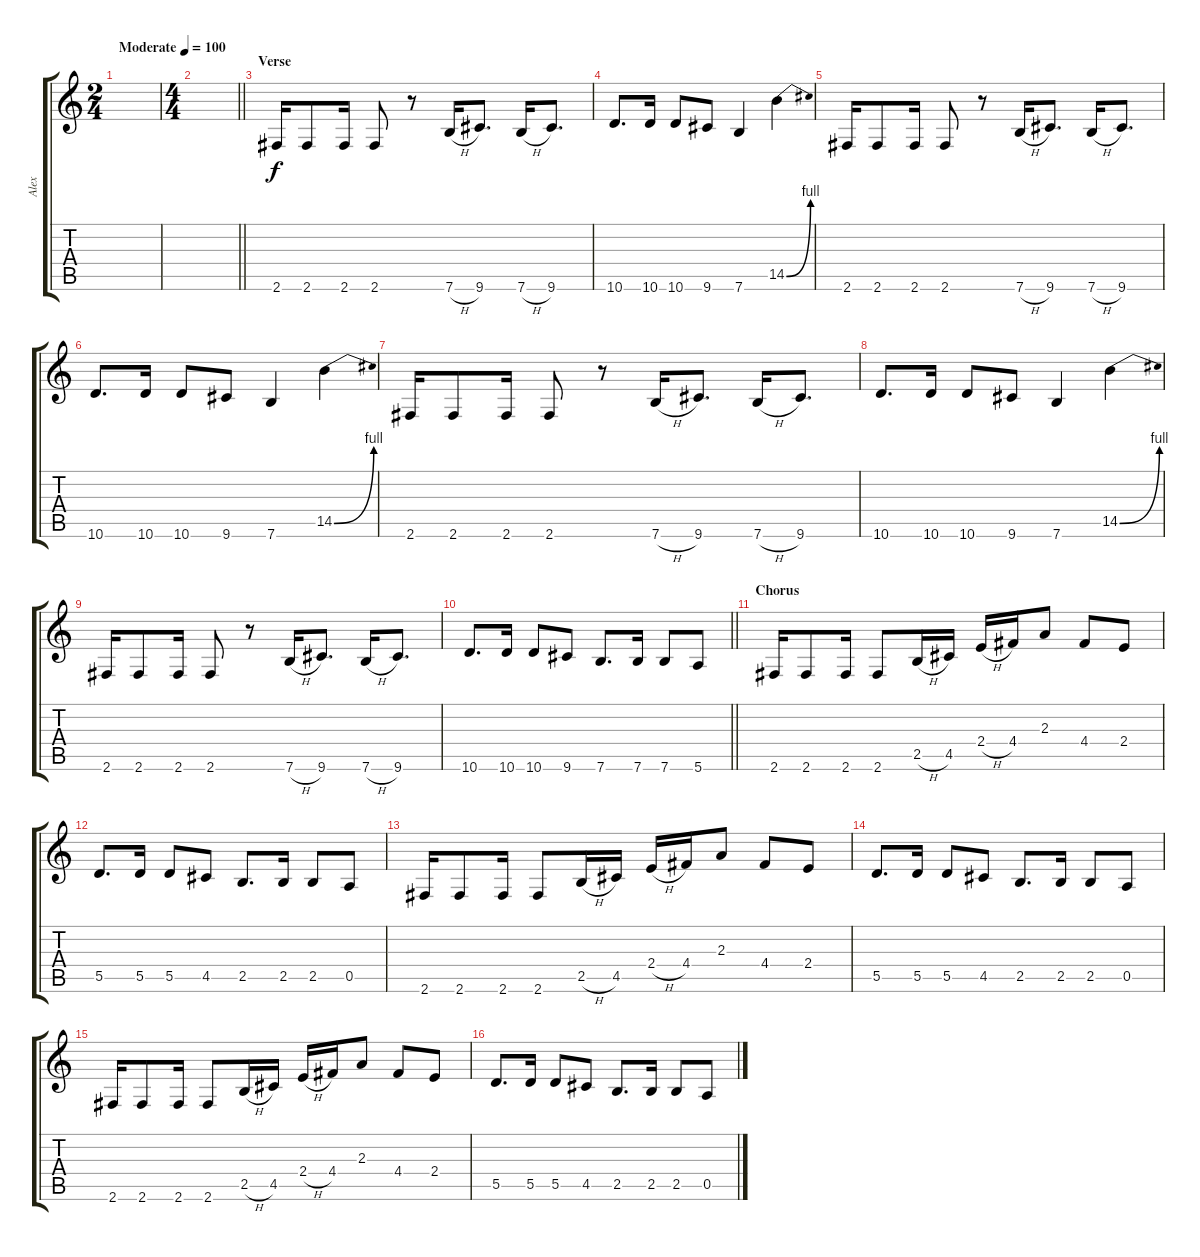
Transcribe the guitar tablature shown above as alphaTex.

\track ("Alex" "Alex") {instrument overdrivenguitar}
\staff {score tabs}
\tuning (E4 B3 G3 D3 A2 E2) {hide}
\ts (2 4)
\tempo (100 "Moderate")
\clef g2
\ks c
|
\ts (4 4)
\barLineRight lightlight
|
\section ("" "Verse")
2.6.16 2.6.8 2.6.16 2.6.8 r.8 7.6{h}.16 9.6.8{d} 7.6{h}.16 9.6.8{d} |
10.6.8{d} 10.6.16 10.6.8 9.6.8 7.6.4 14.5{be (bend 0 0 60 4)}.4 |
2.6.16 2.6.8 2.6.16 2.6.8 r.8 7.6{h}.16 9.6.8{d} 7.6{h}.16 9.6.8{d} |
10.6.8{d} 10.6.16 10.6.8 9.6.8 7.6.4 14.5{be (bend 0 0 60 4)}.4 |
2.6.16 2.6.8 2.6.16 2.6.8 r.8 7.6{h}.16 9.6.8{d} 7.6{h}.16 9.6.8{d} |
10.6.8{d} 10.6.16 10.6.8 9.6.8 7.6.4 14.5{be (bend 0 0 60 4)}.4 |
2.6.16 2.6.8 2.6.16 2.6.8 r.8 7.6{h}.16 9.6.8{d} 7.6{h}.16 9.6.8{d} |
\barLineRight lightlight
10.6.8{d} 10.6.16 10.6.8 9.6.8 7.6.8{d} 7.6.16 7.6.8 5.6.8 |
\section ("" "Chorus")
2.6.16 2.6.8 2.6.16 2.6.8 2.5{h}.16 4.5.16 2.4{h}.16 4.4.16 2.3.8 4.4.8 2.4.8 |
5.5.8{d} 5.5.16 5.5.8 4.5.8 2.5.8{d} 2.5.16 2.5.8 0.5.8 |
2.6.16 2.6.8 2.6.16 2.6.8 2.5{h}.16 4.5.16 2.4{h}.16 4.4.16 2.3.8 4.4.8 2.4.8 |
5.5.8{d} 5.5.16 5.5.8 4.5.8 2.5.8{d} 2.5.16 2.5.8 0.5.8 |
2.6.16 2.6.8 2.6.16 2.6.8 2.5{h}.16 4.5.16 2.4{h}.16 4.4.16 2.3.8 4.4.8 2.4.8 |
5.5.8{d} 5.5.16 5.5.8 4.5.8 2.5.8{d} 2.5.16 2.5.8 0.5.8
